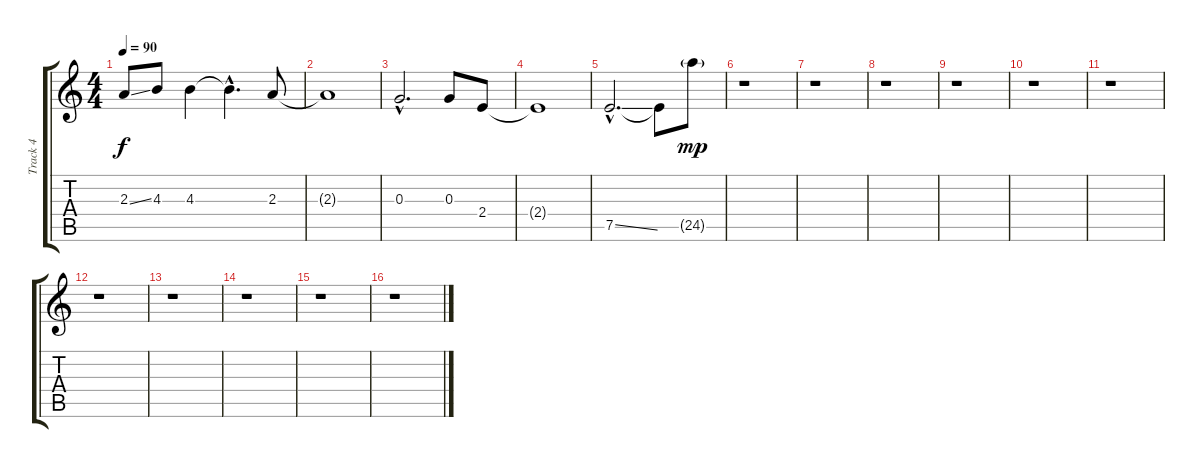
\track ("Track 4" "Track 4") {instrument overdrivenguitar}
\staff {score tabs}
\tuning (E4 B3 G3 D3 A2 E2) {hide}
\ts (4 4)
\tempo 90
\clef g2
\ks c
2.3{ss}.8{dy f} 4.3.8 4.3.4 4.3{hac t}.4{d} 2.3.8 |
2.3{t}.1 |
0.3{hac}.2{d} 0.3.8 2.4.8 |
2.4{t}.1 |
7.5{ss hac}.2{d} 7.5{t}.8 24.5{g}.8{dy mp} |
r.1 |
r.1 |
r.1 |
r.1 |
r.1 |
r.1 |
r.1 |
r.1 |
r.1 |
r.1 |
r.1
